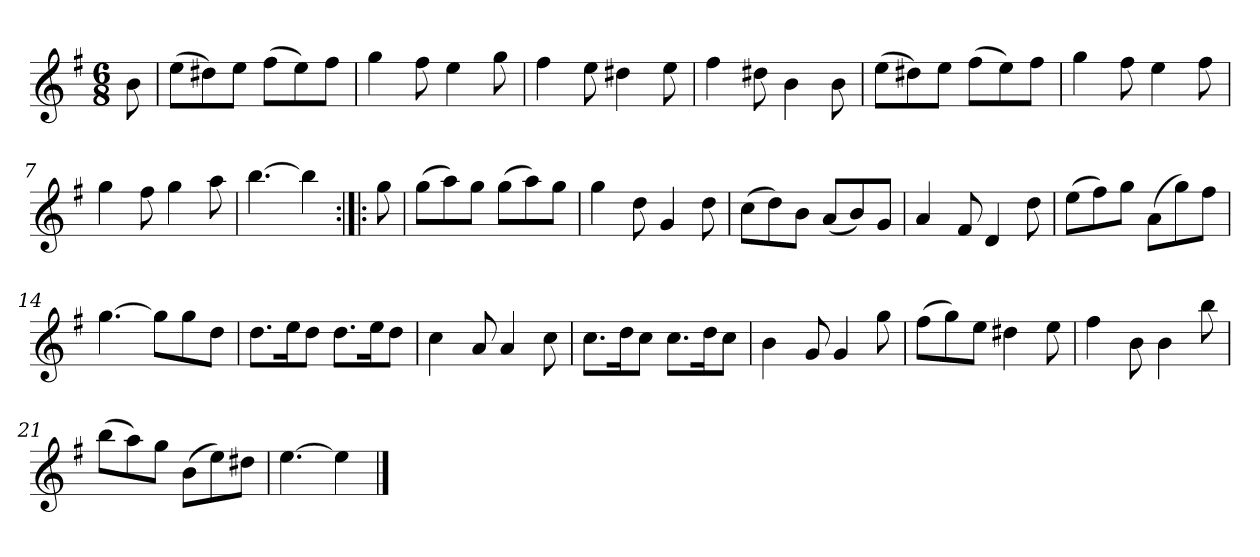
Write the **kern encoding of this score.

**kern
*part1
*staff1
*clefG2
*k[f#]
*e:
*M6/8
*MM120
=
8b
=1
(8ee\L
8dd#X\)
8ee\J
(8ff#\L
8ee\)
8ff#\J
=2
4gg
8ff#
4ee
8gg
=3
4ff#
8ee
4dd#X
8ee
=4
4ff#
8dd#X
4b
8b
=5
(8ee\L
8dd#X\)
8ee\J
(8ff#\L
8ee\)
8ff#\J
=6
4gg
8ff#
4ee
8ff#
=7
4gg
8ff#
4gg
8aa
=8
[4.bb
4bb]
=:|!|:
8gg
=9
(8gg\L
8aa\)
8gg\J
(8gg\L
8aa\)
8gg\J
=10
4gg
8dd
4g
8dd
=11
(8cc\L
8dd\)
8b\J
(8a/L
8b/)
8g/J
=12
4a
8f#
4d
8dd
=13
(8ee\L
8ff#\)
8gg\J
(8a\L
8gg\)
8ff#\J
=14
[4.gg
8gg\L]
8gg\
8dd\J
=15
8.dd\L
16ee\K
8dd\J
8.dd\L
16ee\K
8dd\J
=16
4cc
8a
4a
8cc
=17
8.cc\L
16dd\K
8cc\J
8.cc\L
16dd\K
8cc\J
=18
4b
8g
4g
8gg
=19
(8ff#\L
8gg\)
8ee\J
4dd#X
8ee
=20
4ff#
8b
4b
8bb
=21
(8bb\L
8aa\)
8gg\J
(8b\L
8ee\)
8dd#X\J
=22
[4.ee
4ee]
==
*-
